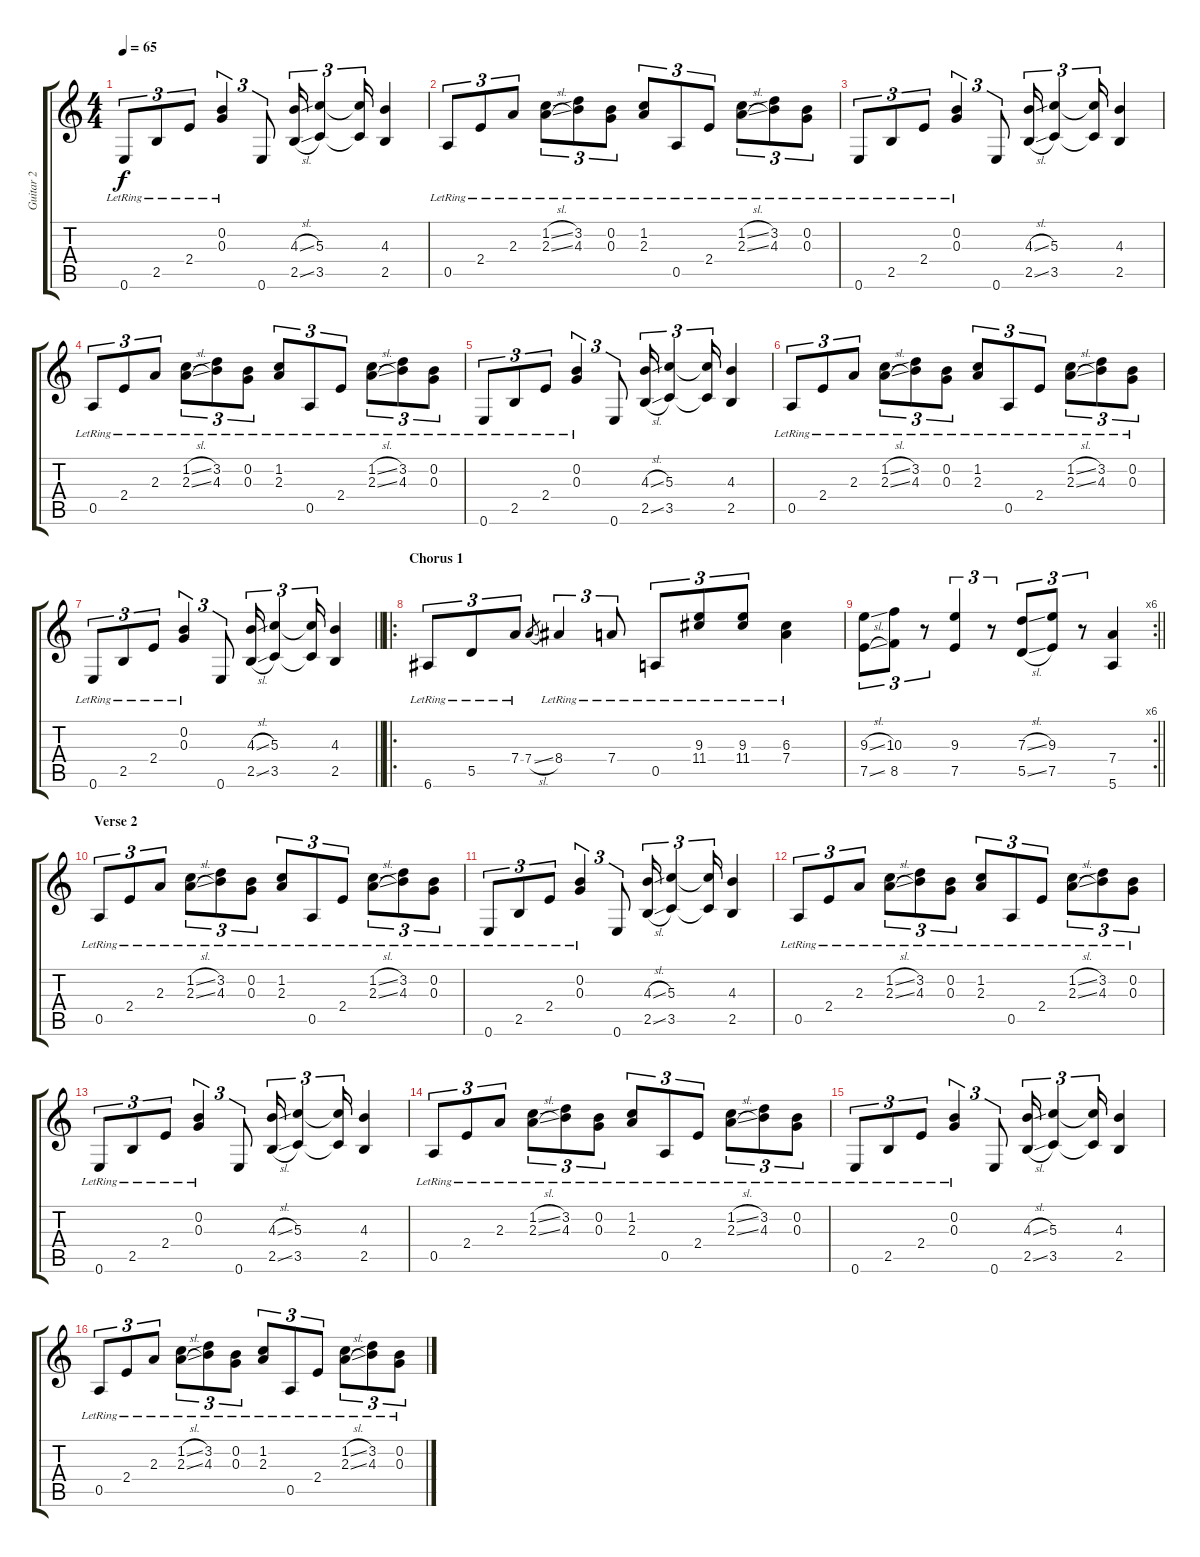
\track ("Guitar 2" "Guitar 2") {instrument acousticguitarsteel}
\staff {score tabs}
\tuning (E4 B3 G3 D3 A2 E2) {hide}
\ts (4 4)
\tempo 65
\clef g2
\ks c
0.6{lr}.8{tu (3 2) dy f} 2.5{lr}.8{tu (3 2)} 2.4{lr}.8{tu (3 2)} (0.2{lr} 0.3{lr}).4{tu (3 2)} 0.6.8{tu (3 2)} (4.3{sl} 2.5{sl}).16{tu (3 2)} (5.3 3.5).4{tu (3 2)} (5.3{t} 3.5{t}).16{tu (3 2)} (4.3 2.5).4 |
0.5{lr}.8{tu (3 2)} 2.4{lr}.8{tu (3 2)} 2.3{lr}.8{tu (3 2)} (1.2{sl lr} 2.3{sl lr}).8{tu (3 2)} (3.2{lr} 4.3{lr}).8{tu (3 2)} (0.2{lr} 0.3{lr}).8{tu (3 2)} (1.2{lr} 2.3{lr}).8{tu (3 2)} 0.5{lr}.8{tu (3 2)} 2.4{lr}.8{tu (3 2)} (1.2{sl lr} 2.3{sl lr}).8{tu (3 2)} (3.2{lr} 4.3{lr}).8{tu (3 2)} (0.2{lr} 0.3{lr}).8{tu (3 2)} |
0.6{lr}.8{tu (3 2)} 2.5{lr}.8{tu (3 2)} 2.4{lr}.8{tu (3 2)} (0.2{lr} 0.3{lr}).4{tu (3 2)} 0.6.8{tu (3 2)} (4.3{sl} 2.5{sl}).16{tu (3 2)} (5.3 3.5).4{tu (3 2)} (5.3{t} 3.5{t}).16{tu (3 2)} (4.3 2.5).4 |
0.5{lr}.8{tu (3 2)} 2.4{lr}.8{tu (3 2)} 2.3{lr}.8{tu (3 2)} (1.2{sl lr} 2.3{sl lr}).8{tu (3 2)} (3.2{lr} 4.3{lr}).8{tu (3 2)} (0.2{lr} 0.3{lr}).8{tu (3 2)} (1.2{lr} 2.3{lr}).8{tu (3 2)} 0.5{lr}.8{tu (3 2)} 2.4{lr}.8{tu (3 2)} (1.2{sl lr} 2.3{sl lr}).8{tu (3 2)} (3.2{lr} 4.3{lr}).8{tu (3 2)} (0.2{lr} 0.3{lr}).8{tu (3 2)} |
0.6{lr}.8{tu (3 2)} 2.5{lr}.8{tu (3 2)} 2.4{lr}.8{tu (3 2)} (0.2{lr} 0.3{lr}).4{tu (3 2)} 0.6.8{tu (3 2)} (4.3{sl} 2.5{sl}).16{tu (3 2)} (5.3 3.5).4{tu (3 2)} (5.3{t} 3.5{t}).16{tu (3 2)} (4.3 2.5).4 |
0.5{lr}.8{tu (3 2)} 2.4{lr}.8{tu (3 2)} 2.3{lr}.8{tu (3 2)} (1.2{sl lr} 2.3{sl lr}).8{tu (3 2)} (3.2{lr} 4.3{lr}).8{tu (3 2)} (0.2{lr} 0.3{lr}).8{tu (3 2)} (1.2{lr} 2.3{lr}).8{tu (3 2)} 0.5{lr}.8{tu (3 2)} 2.4{lr}.8{tu (3 2)} (1.2{sl lr} 2.3{sl lr}).8{tu (3 2)} (3.2{lr} 4.3{lr}).8{tu (3 2)} (0.2{lr} 0.3{lr}).8{tu (3 2)} |
\barLineRight lightlight
0.6{lr}.8{tu (3 2)} 2.5{lr}.8{tu (3 2)} 2.4{lr}.8{tu (3 2)} (0.2{lr} 0.3{lr}).4{tu (3 2)} 0.6.8{tu (3 2)} (4.3{sl} 2.5{sl}).16{tu (3 2)} (5.3 3.5).4{tu (3 2)} (5.3{t} 3.5{t}).16{tu (3 2)} (4.3 2.5).4 |
\ro
\section ("" "Chorus 1")
6.6{lr}.8{tu (3 2)} 5.5{lr}.8{tu (3 2)} 7.4{lr}.8{tu (3 2)} 7.4{sl}.8{gr} 8.4{lr}.4{tu (3 2)} 7.4{lr}.8{tu (3 2)} 0.5{lr}.8{tu (3 2)} (9.3{lr} 11.4{lr}).8{tu (3 2)} (9.3{lr} 11.4{lr}).8{tu (3 2)} (6.3{lr} 7.4).4 |
\rc 6
\barLineRight lightlight
(9.3{sl} 7.5{sl}).8{tu (3 2)} (10.3 8.5).8{tu (3 2)} r.8{tu (3 2)} (9.3 7.5).4{tu (3 2)} r.8{tu (3 2)} (7.3{sl} 5.5{sl}).8{tu (3 2)} (9.3 7.5).8{tu (3 2)} r.8{tu (3 2)} (7.4 5.6).4 |
\section ("" "Verse 2")
0.5{lr}.8{tu (3 2)} 2.4{lr}.8{tu (3 2)} 2.3{lr}.8{tu (3 2)} (1.2{sl lr} 2.3{sl lr}).8{tu (3 2)} (3.2{lr} 4.3{lr}).8{tu (3 2)} (0.2{lr} 0.3{lr}).8{tu (3 2)} (1.2{lr} 2.3{lr}).8{tu (3 2)} 0.5{lr}.8{tu (3 2)} 2.4{lr}.8{tu (3 2)} (1.2{sl lr} 2.3{sl lr}).8{tu (3 2)} (3.2{lr} 4.3{lr}).8{tu (3 2)} (0.2{lr} 0.3{lr}).8{tu (3 2)} |
0.6{lr}.8{tu (3 2)} 2.5{lr}.8{tu (3 2)} 2.4{lr}.8{tu (3 2)} (0.2{lr} 0.3{lr}).4{tu (3 2)} 0.6.8{tu (3 2)} (4.3{sl} 2.5{sl}).16{tu (3 2)} (5.3 3.5).4{tu (3 2)} (5.3{t} 3.5{t}).16{tu (3 2)} (4.3 2.5).4 |
0.5{lr}.8{tu (3 2)} 2.4{lr}.8{tu (3 2)} 2.3{lr}.8{tu (3 2)} (1.2{sl lr} 2.3{sl lr}).8{tu (3 2)} (3.2{lr} 4.3{lr}).8{tu (3 2)} (0.2{lr} 0.3{lr}).8{tu (3 2)} (1.2{lr} 2.3{lr}).8{tu (3 2)} 0.5{lr}.8{tu (3 2)} 2.4{lr}.8{tu (3 2)} (1.2{sl lr} 2.3{sl lr}).8{tu (3 2)} (3.2{lr} 4.3{lr}).8{tu (3 2)} (0.2{lr} 0.3{lr}).8{tu (3 2)} |
0.6{lr}.8{tu (3 2)} 2.5{lr}.8{tu (3 2)} 2.4{lr}.8{tu (3 2)} (0.2{lr} 0.3{lr}).4{tu (3 2)} 0.6.8{tu (3 2)} (4.3{sl} 2.5{sl}).16{tu (3 2)} (5.3 3.5).4{tu (3 2)} (5.3{t} 3.5{t}).16{tu (3 2)} (4.3 2.5).4 |
0.5{lr}.8{tu (3 2)} 2.4{lr}.8{tu (3 2)} 2.3{lr}.8{tu (3 2)} (1.2{sl lr} 2.3{sl lr}).8{tu (3 2)} (3.2{lr} 4.3{lr}).8{tu (3 2)} (0.2{lr} 0.3{lr}).8{tu (3 2)} (1.2{lr} 2.3{lr}).8{tu (3 2)} 0.5{lr}.8{tu (3 2)} 2.4{lr}.8{tu (3 2)} (1.2{sl lr} 2.3{sl lr}).8{tu (3 2)} (3.2{lr} 4.3{lr}).8{tu (3 2)} (0.2{lr} 0.3{lr}).8{tu (3 2)} |
0.6{lr}.8{tu (3 2)} 2.5{lr}.8{tu (3 2)} 2.4{lr}.8{tu (3 2)} (0.2{lr} 0.3{lr}).4{tu (3 2)} 0.6.8{tu (3 2)} (4.3{sl} 2.5{sl}).16{tu (3 2)} (5.3 3.5).4{tu (3 2)} (5.3{t} 3.5{t}).16{tu (3 2)} (4.3 2.5).4 |
0.5{lr}.8{tu (3 2)} 2.4{lr}.8{tu (3 2)} 2.3{lr}.8{tu (3 2)} (1.2{sl lr} 2.3{sl lr}).8{tu (3 2)} (3.2{lr} 4.3{lr}).8{tu (3 2)} (0.2{lr} 0.3{lr}).8{tu (3 2)} (1.2{lr} 2.3{lr}).8{tu (3 2)} 0.5{lr}.8{tu (3 2)} 2.4{lr}.8{tu (3 2)} (1.2{sl lr} 2.3{sl lr}).8{tu (3 2)} (3.2{lr} 4.3{lr}).8{tu (3 2)} (0.2{lr} 0.3{lr}).8{tu (3 2)}
